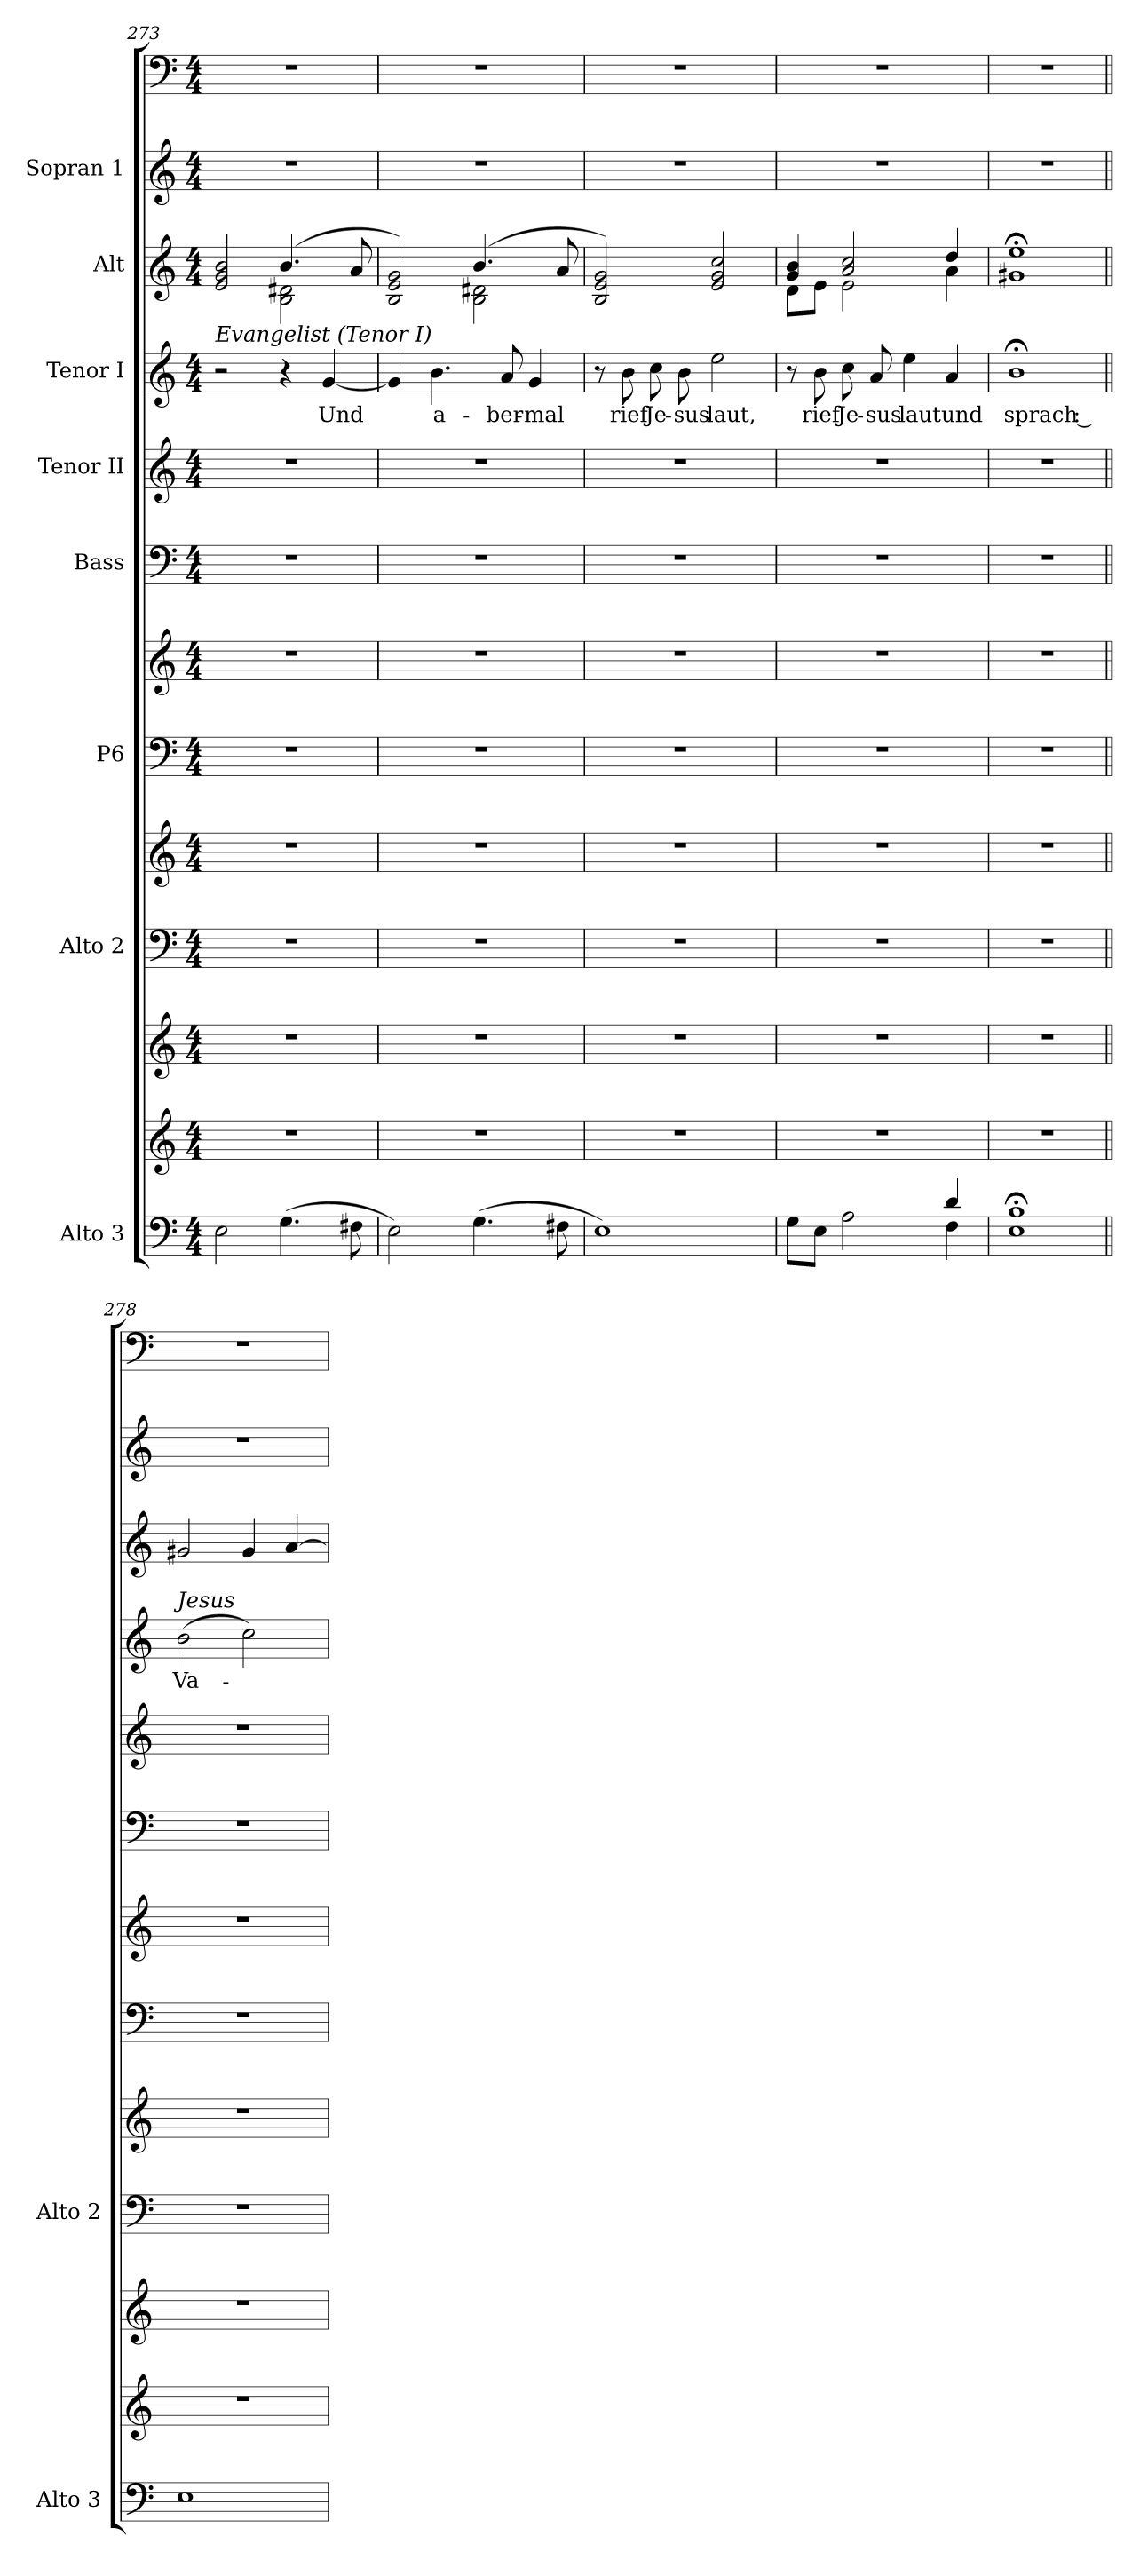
**kern	**kern	**kern	**kern	**kern	**kern	**kern	**kern	**kern	**kern	**text	**kern	**kern	**kern
*part11	*part10	*part9	*part8	*part8	*part7	*part7	*part6	*part5	*part4	*part4	*part3	*part2	*part1
*staff13	*staff12	*staff11	*staff10	*staff9	*staff8	*staff7	*staff6	*staff5	*staff4	*staff4	*staff3	*staff2	*staff1
*I"Alto 3	*	*	*I"Alto 2	*	*I"P6	*	*I"Bass	*I"Tenor II	*I"Tenor I	*	*I"Alt	*I"Sopran 1	*
*I'Alto 3	*	*	*I'Alto 2	*	*	*	*	*	*	*	*	*	*
!!LO:PB:g=z
*clefF4	*clefG2	*clefG2	*clefF4	*clefG2	*clefF4	*clefG2	*clefF4	*clefG2	*clefG2	*	*clefG2	*clefG2	*clefF4
*	*ITrd7c12	*ITrd7c12	*	*	*	*	*	*ITrd7c12	*ITrd7c12	*	*	*	*
*k[]	*k[]	*k[]	*k[]	*k[]	*k[]	*k[]	*k[]	*k[]	*k[]	*	*k[]	*k[]	*k[]
*C:	*C:	*C:	*C:	*C:	*C:	*C:	*C:	*C:	*C:	*	*C:	*C:	*C:
*M4/4	*M4/4	*M4/4	*M4/4	*M4/4	*M4/4	*M4/4	*M4/4	*M4/4	*M4/4	*	*M4/4	*M4/4	*M4/4
=273	=273	=273	=273	=273	=273	=273	=273	=273	=273	=273	=273	=273	=273
*^	*	*	*	*	*	*	*	*	*	*	*^	*	*
*	*	*	*	*	*	*	*	*	*	*	*	*	*^	*	*
!	!	!	!	!	!	!	!	!	!	!LO:TX:a:i:t=Evangelist (Tenor I)	!	!	!	!	!	!
2E\	1ryy	1r	1r	1r	1r	1r	1r	1r	1r	2r	.	1ryy	2ryy	2e/ 2g/ 2b/	1r	1r
(>4.G\	.	.	.	.	.	.	.	.	.	4r	.	.	2B\ 2d#X\	(>4.b/	.	.
!	!	!	!	!	!	!	!	!	!	!	!LO:LY:b	!	!	!	!	!
.	.	.	.	.	.	.	.	.	.	[<4G/	Und	.	.	.	.	.
8F#X\	.	.	.	.	.	.	.	.	.	.	.	.	.	8a/	.	.
=274	=274	=274	=274	=274	=274	=274	=274	=274	=274	=274	=274	=274	=274	=274	=274	=274
2E\)	1ryy	1r	1r	1r	1r	1r	1r	1r	1r	4G/]	.	1ryy	2ryy	2B/ 2e/ 2g/)	1r	1r
!	!	!	!	!	!	!	!	!	!	!	!LO:LY:b	!	!	!	!	!
.	.	.	.	.	.	.	.	.	.	4.B\	a-	.	.	.	.	.
(>4.G\	.	.	.	.	.	.	.	.	.	.	.	.	2B\ 2d#X\	(>4.b/	.	.
!	!	!	!	!	!	!	!	!	!	!	!LO:LY:b	!	!	!	!	!
.	.	.	.	.	.	.	.	.	.	8A/	-ber-	.	.	.	.	.
!	!	!	!	!	!	!	!	!	!	!	!LO:LY:b	!	!	!	!	!
.	.	.	.	.	.	.	.	.	.	4G/	-mal	.	.	.	.	.
8F#X\	.	.	.	.	.	.	.	.	.	.	.	.	.	8a/	.	.
=275	=275	=275	=275	=275	=275	=275	=275	=275	=275	=275	=275	=275	=275	=275	=275	=275
1E)	1ryy	1r	1r	1r	1r	1r	1r	1r	1r	8r	.	1ryy	1ryy	2B/ 2e/ 2g/)	1r	1r
!	!	!	!	!	!	!	!	!	!	!	!LO:LY:b	!	!	!	!	!
.	.	.	.	.	.	.	.	.	.	8B\	rief	.	.	.	.	.
!	!	!	!	!	!	!	!	!	!	!	!LO:LY:b	!	!	!	!	!
.	.	.	.	.	.	.	.	.	.	8c\	Je-	.	.	.	.	.
!	!	!	!	!	!	!	!	!	!	!	!LO:LY:b	!	!	!	!	!
.	.	.	.	.	.	.	.	.	.	8B\	-sus	.	.	.	.	.
!	!	!	!	!	!	!	!	!	!	!	!LO:LY:b	!	!	!	!	!
.	.	.	.	.	.	.	.	.	.	2e\	laut,	.	.	2e/ 2g/ 2cc/	.	.
=276	=276	=276	=276	=276	=276	=276	=276	=276	=276	=276	=276	=276	=276	=276	=276	=276
8G\L	2.ryy	1r	1r	1r	1r	1r	1r	1r	1r	8r	.	1ryy	4g/ 4b/	8d\L	1r	1r
!	!	!	!	!	!	!	!	!	!	!	!LO:LY:b	!	!	!	!	!
8E\J	.	.	.	.	.	.	.	.	.	8B\	rief	.	.	8e\J	.	.
!	!	!	!	!	!	!	!	!	!	!	!LO:LY:b	!	!	!	!	!
2A\	.	.	.	.	.	.	.	.	.	8c\	Je-	.	2a/ 2cc/	2e\	.	.
!	!	!	!	!	!	!	!	!	!	!	!LO:LY:b	!	!	!	!	!
.	.	.	.	.	.	.	.	.	.	8A/	-sus	.	.	.	.	.
!	!	!	!	!	!	!	!	!	!	!	!LO:LY:b	!	!	!	!	!
.	.	.	.	.	.	.	.	.	.	4e\	laut	.	.	.	.	.
!	!	!	!	!	!	!	!	!	!	!	!LO:LY:b	!	!	!	!	!
4F\	4d/	.	.	.	.	.	.	.	.	4A/	und	.	4dd/	4a\	.	.
=277	=277	=277	=277	=277	=277	=277	=277	=277	=277	=277	=277	=277	=277	=277	=277	=277
!	!	!	!	!	!	!	!	!	!	!	!LO:LY:b	!	!	!	!	!
1E;< 1B;<	1ryy	1r	1r	1r	1r	1r	1r	1r	1r	1B;<	sprach :	1ryy	1ryy	1g#X;< 1ee;<	1r	1r
!!LO:LB:g=z
=278||	=278||	=278||	=278||	=278||	=278||	=278||	=278||	=278||	=278||	=278||	=278||	=278||	=278||	=278||	=278||	=278||
!	!	!	!	!	!	!	!	!	!	!LO:TX:a:i:t=Jesus	!	!	!	!	!	!
!	!	!	!	!	!	!	!	!	!	!	!LO:LY:b	!	!	!	!	!
1E	1ryy	1r	1r	1r	1r	1r	1r	1r	1r	(>2B\	Va-	1ryy	1ryy	2g#X/	1r	1r
.	.	.	.	.	.	.	.	.	.	2c\)	.	.	.	4g#/	.	.
.	.	.	.	.	.	.	.	.	.	.	.	.	.	[>4a/	.	.
*v	*v	*	*	*	*	*	*	*	*	*	*	*v	*v	*v	*	*
=	=	=	=	=	=	=	=	=	=	=	=	=	=
*-	*-	*-	*-	*-	*-	*-	*-	*-	*-	*-	*-	*-	*-
